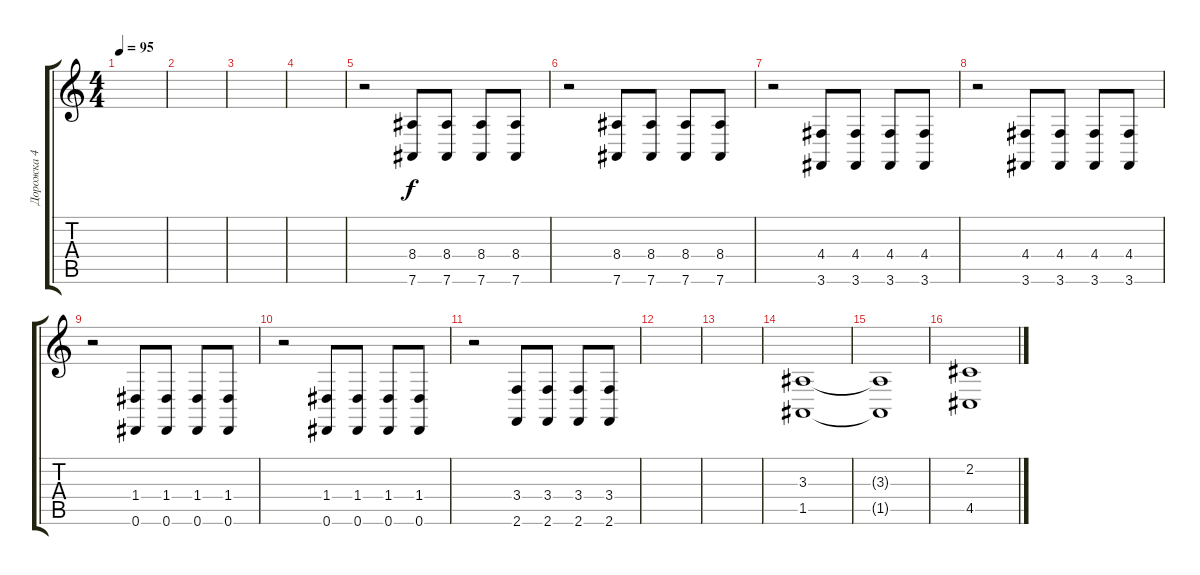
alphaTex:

\track ("Дорожка 4" "Дорожка 4") {instrument synthstrings2}
\staff {score tabs}
\tuning (E4 B3 G3 D3 A2 Eb2) {hide}
\ts (4 4)
\tempo 95
\clef g2
\ks c
|
|
|
|
r.2{instrument electricgrandpiano} (8.4 7.6).8 (8.4 7.6).8 (8.4 7.6).8 (8.4 7.6).8 |
r.2 (8.4 7.6).8 (8.4 7.6).8 (8.4 7.6).8 (8.4 7.6).8 |
r.2 (4.4 3.6).8 (4.4 3.6).8 (4.4 3.6).8 (4.4 3.6).8 |
r.2 (4.4 3.6).8 (4.4 3.6).8 (4.4 3.6).8 (4.4 3.6).8 |
r.2 (1.4 0.6).8 (1.4 0.6).8 (1.4 0.6).8 (1.4 0.6).8 |
r.2 (1.4 0.6).8 (1.4 0.6).8 (1.4 0.6).8 (1.4 0.6).8 |
r.2 (3.4 2.6).8 (3.4 2.6).8 (3.4 2.6).8 (3.4 2.6).8 |
|
|
(3.3 1.5).1{instrument synthstrings2} |
(3.3{t} 1.5{t}).1 |
(2.2 4.5).1
